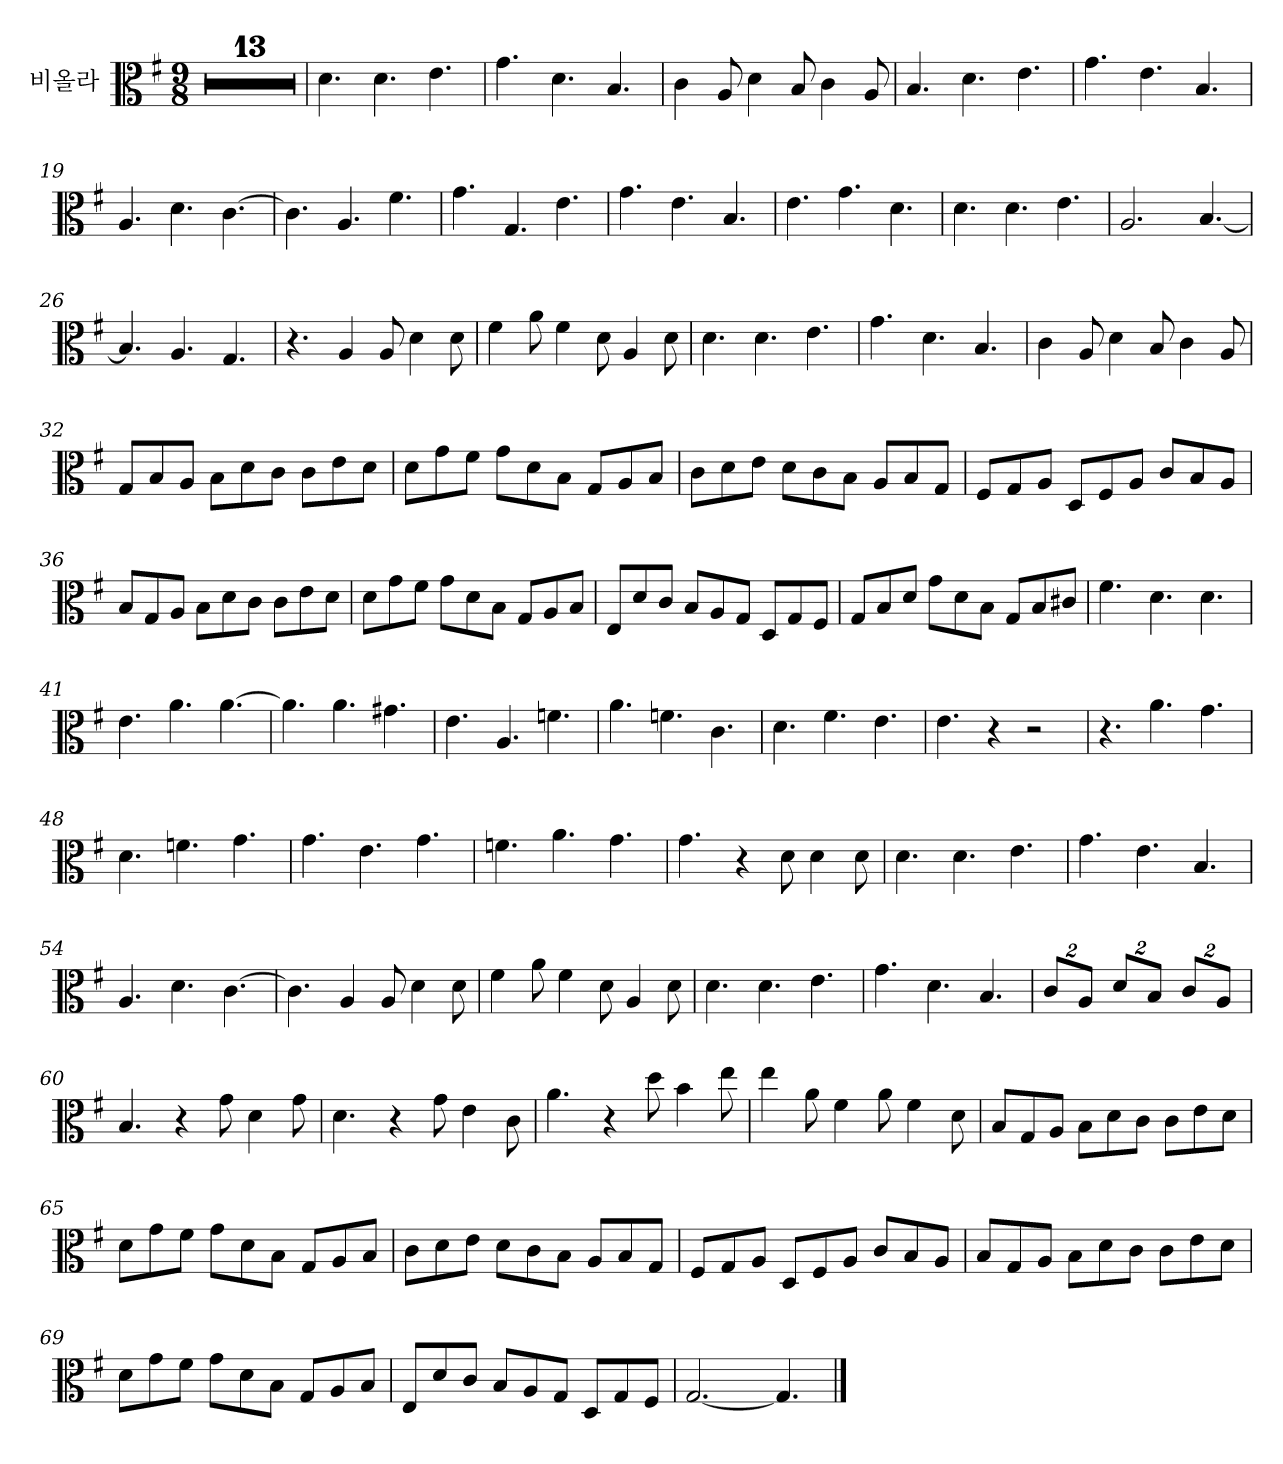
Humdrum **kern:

**kern
*part1
*staff1
*I"비올라
*clefC3
*k[f#]
*M9/8
=1
8%9r
=2
8%9r
=3
8%9r
=4
8%9r
=5
8%9r
=6
8%9r
=7
8%9r
=8
8%9r
=9
8%9r
=10
8%9r
=11
8%9r
=12
8%9r
=13
8%9r
=14
4.d\
4.d\
4.e\
=15
4.g\
4.d\
4.B/
!!LO:LB:g=z
=16
4c\
8A/
4d\
8B/
4c\
8A/
=17
4.B/
4.d\
4.e\
=18
4.g\
4.e\
4.B/
=19
4.A/
4.d\
[4.c\
=20
4.c\]
4.A/
4.f#\
=21
4.g\
4.G/
4.e\
=22
4.g\
4.e\
4.B/
!!LO:LB:g=z
=23
4.e\
4.g\
4.d\
=24
4.d\
4.d\
4.e\
=25
2.A/
[4.B/
=26
4.B/]
4.A/
4.G/
=27
4.r
4A/
8A/
4d\
8d\
=28
4f#\
8a\
4f#\
8d\
4A/
8d\
=29
4.d\
4.d\
4.e\
=30
4.g\
4.d\
4.B/
!!LO:LB:g=z
=31
4c\
8A/
4d\
8B/
4c\
8A/
=32
8G/L
8B/
8A/J
8B\L
8d\
8c\J
8c\L
8e\
8d\J
=33
8d\L
8g\
8f#\J
8g\L
8d\
8B\J
8G/L
8A/
8B/J
=34
8c\L
8d\
8e\J
8d\L
8c\
8B\J
8A/L
8B/
8G/J
=35
8F#/L
8G/
8A/J
8D/L
8F#/
8A/J
8c/L
8B/
8A/J
!!LO:LB:g=z
=36
8B/L
8G/
8A/J
8B\L
8d\
8c\J
8c\L
8e\
8d\J
=37
8d\L
8g\
8f#\J
8g\L
8d\
8B\J
8G/L
8A/
8B/J
=38
8E/L
8d/
8c/J
8B/L
8A/
8G/J
8D/L
8G/
8F#/J
=39
8G/L
8B/
8d/J
8g\L
8d\
8B\J
8G/L
8B/
8c#X/J
=40
4.f#\
4.d\
4.d\
!!LO:LB:g=z
=41
4.e\
4.a\
[4.a\
=42
4.a\]
4.a\
4.g#X\
=43
4.e\
4.A/
4.fn\
=44
4.a\
4.fn\
4.c\
=45
4.d\
4.f#\
4.e\
=46
4.e\
4r
2r
=47
4.r
4.a\
4.g\
=48
4.d\
4.fn\
4.g\
!!LO:LB:g=z
=49
4.g\
4.e\
4.g\
=50
4.fn\
4.a\
4.g\
=51
4.g\
4r
8d\
4d\
8d\
=52
4.d\
4.d\
4.e\
=53
4.g\
4.e\
4.B/
=54
4.A/
4.d\
[4.c\
=55
4.c\]
4A/
8A/
4d\
8d\
!!LO:LB:g=z
=56
4f#\
8a\
4f#\
8d\
4A/
8d\
=57
4.d\
4.d\
4.e\
=58
4.g\
4.d\
4.B/
=59
*Xbrackettup
16%3c/L
16%3A/J
16%3d/L
16%3B/J
16%3c/L
16%3A/J
=60
4.B/
4r
8g\
4d\
8g\
=61
4.d\
4r
8g\
4e\
8c\
=62
4.a\
4r
8dd\
4b\
8ee\
!!LO:LB:g=z
=63
4ee\
8a\
4f#\
8a\
4f#\
8d\
=64
8B/L
8G/
8A/J
8B\L
8d\
8c\J
8c\L
8e\
8d\J
=65
8d\L
8g\
8f#\J
8g\L
8d\
8B\J
8G/L
8A/
8B/J
=66
8c\L
8d\
8e\J
8d\L
8c\
8B\J
8A/L
8B/
8G/J
=67
8F#/L
8G/
8A/J
8D/L
8F#/
8A/J
8c/L
8B/
8A/J
!!LO:LB:g=z
=68
8B/L
8G/
8A/J
8B\L
8d\
8c\J
8c\L
8e\
8d\J
=69
8d\L
8g\
8f#\J
8g\L
8d\
8B\J
8G/L
8A/
8B/J
=70
8E/L
8d/
8c/J
8B/L
8A/
8G/J
8D/L
8G/
8F#/J
=71
[2.G/
4.G/]
==
*-
